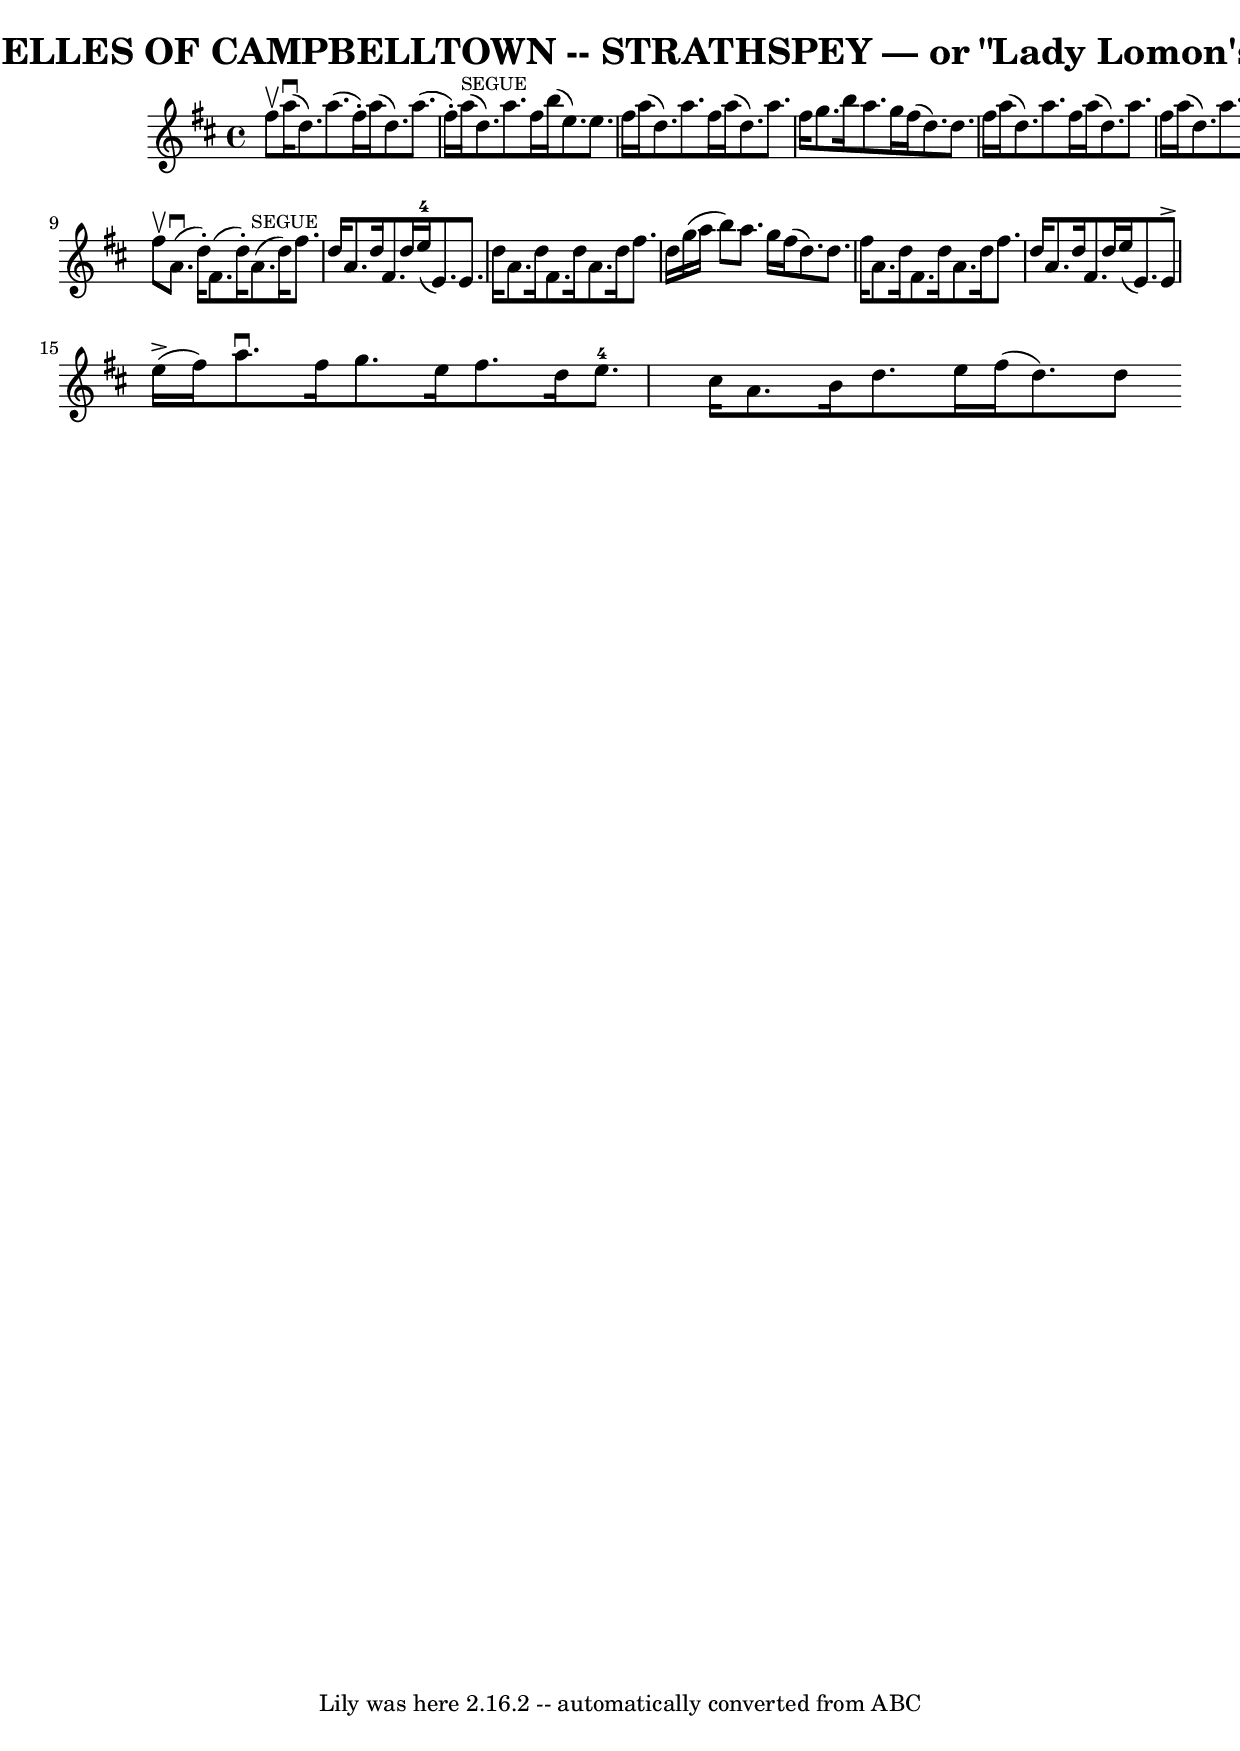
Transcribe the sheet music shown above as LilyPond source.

\version "2.16.2"
\include "Mammoth.ily"
\header {
  %% book = "Ryan's Mammoth Collection of Fiddle Tunes"
 crossRefNumber = "1"
 footnotes = ""
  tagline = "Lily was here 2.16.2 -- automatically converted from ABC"
  title = "BELLES OF CAMPBELLTOWN -- STRATHSPEY — or \"Lady Lomon's\""

}
voicedefault =  {


  \override Staff.TimeSignature #'style = #'C
  \time 4/4 % %slurgraces 1
  
  \key d \major fis''8^\upbow    |
 a''16 (^\downbow d''8.) a''8. (fis''16-.) a''16 (d''8.) a''8. (fis''16-.)     |
 a''16^\segue(d''8.) a''8. fis''16 b''16 (e''8.) e''8. fis''16    |
 a''16 (d''8.) a''8. fis''16 a''16 (d''8.) a''8. fis''16     |
 g''8. b''16 a''8. g''16 fis''16 (d''8.) d''8. fis''16     |
 a''16 ( d''8.) a''8. fis''16 a''16 (d''8.) a''8. fis''16      |
 a''16 (d''8.) a''8. fis''16 b''16 (e''8.) e''8. fis''16     |
 a''16 (d''8.) a''8. fis''16 a''16 (d''8.) a''8. fis''16     |
 g''8. b''16 a''8. g''16 fis''16 (d''8.) d''8    \bar "|." fis''8^\upbow     |
 a'8. (^\downbow d''16-.) fis'8. (d''16-.) a'8.^\segue(d''16) fis''8. d''16    |
 a'8. d''16 fis'8. d''16 e''16-4(e'8.) e'8. d''16     |
 a'8. d''16 fis'8. d''16 a'8. d''16 fis''8. d''16     |
  
 g''16 (a''16 b''8) a''8. g''16 fis''16 (d''8.) d''8. fis''16     |
 a'8. d''16 fis'8. d''16 a'8. d''16 fis''8. d''16     |
 a'8. d''16 fis'8. d''16 e''16 ( e'8.) e'8^\accent e''16 (^\accent fis''16)    |
 a''8.^\downbow fis''16 g''8. e''16 fis''8. d''16 e''8.-4 cis''16     |
 a'8. b'16 d''8. e''16 fis''16 (d''8.) d''8    \bar " |."   

}

\score{
  <<

    \context Staff="default"
    {
      \voicedefault 
      
    }

  >>
  \layout {
    
  }
  \midi {
  }

}
